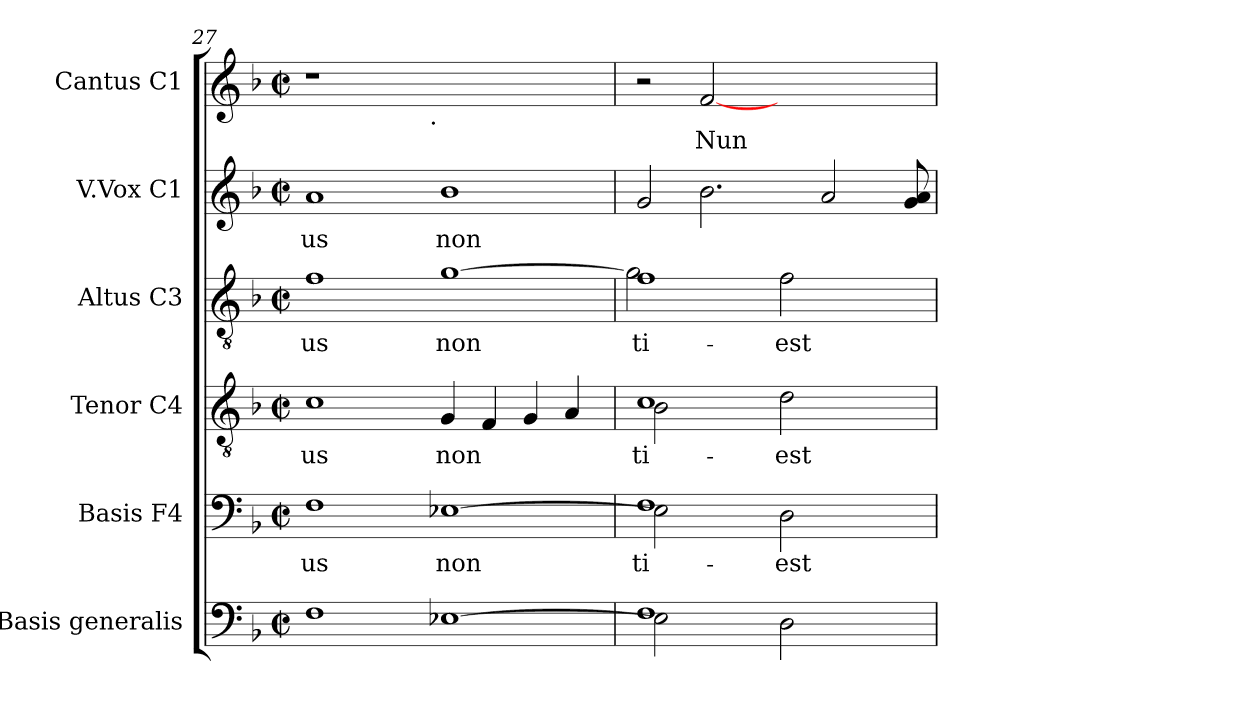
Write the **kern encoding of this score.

**kern	**kern	**text	**kern	**text	**kern	**text	**kern	**text	**kern	**text
*part6	*part5	*part5	*part4	*part4	*part3	*part3	*part2	*part2	*part1	*part1
*staff6	*staff5	*staff5	*staff4	*staff4	*staff3	*staff3	*staff2	*staff2	*staff1	*staff1
*I"Basis  generalis	*I"Basis  F4	*	*I"Tenor  C4	*	*I"Altus  C3	*	*I"V.Vox  C1	*	*I"Cantus  C1	*
*	*I'B	*	*I'T	*	*I'A	*	*	*	*I'C	*
*clefF4	*clefF4	*	*clefGv2	*	*clefGv2	*	*clefG2	*	*clefG2	*
*k[b-]	*k[b-]	*	*k[b-]	*	*k[b-]	*	*k[b-]	*	*k[b-]	*
*F:	*F:	*	*F:	*	*F:	*	*F:	*	*F:	*
*M2/2	*M2/2	*	*M2/2	*	*M2/2	*	*M2/2	*	*M2/2	*
*met(c|)	*met(c|)	*	*met(c|)	*	*met(c|)	*	*met(c|)	*	*met(c|)	*
=27	=27	=27	=27	=27	=27	=27	=27	=27	=27	=27
!	!	!LO:LY:b:cj	!	!LO:LY:b:cj	!	!LO:LY:b:cj	!	!LO:LY:b:cj	!	!
*	*	*	*	*	*	*	*	*	*^	*
1F	1F	-us	1c	-us	1f	-us	1a	-us	1r	2ryy	.
.	.	.	.	.	.	.	.	.	.	4...ryy	.
!	!	!	!	!	!	!	!	!	!	!LO:TX:b:t=.	!
.	.	.	.	.	.	.	.	.	.	1ryy	.
!	!	!LO:LY:b:cj	!	!LO:LY:b:cj	!	!LO:LY:b:cj	!	!LO:LY:b:cj	!	!	!
[>1E-X	[>1E-X	non	4G/	non	[>1g	non	1b-	non	1ryy	.	.
!	!	!	!	!LO:LY:b:cj	!	!	!	!	!	!	!
.	.	.	4F/	.	.	.	.	.	.	.	.
!	!	!	!	!LO:LY:b:cj	!	!	!	!	!	!	!
.	.	.	4G/	.	.	.	.	.	.	.	.
!	!	!	!	!LO:LY:b:cj	!	!	!	!	!	!	!
.	.	.	4A/	.	.	.	.	.	.	.	.
.	.	.	.	.	.	.	.	.	.	32ryy	.
=28	=28	=28	=28	=28	=28	=28	=28	=28	=28	=28	=28
*^	*^	*	*	*	*	*	*	*	*	*	*
!	!	!	!	!LO:LY:b:cj	!	!LO:LY:b:cj	!	!LO:LY:b:cj	!	!	!	!	!
*	*	*	*	*	*^	*	*^	*	*	*	*v	*v	*
1F	2E-\]	1F	2E-\]	ti-	1c	2B-\	ti-	1f	2g\]	ti-	2g/	.	2r	.
!	!	!	!	!	!	!	!	!	!	!	!	!	!	!LO:LY:b:cj
.	4.ryy	.	4.ryy	.	.	4.ryy	.	.	4.ryy	.	2.b-\	.	[<2f/	Nun-
.	1ryy	.	1ryy	.	.	1ryy	.	.	1ryy	.	.	.	.	.
!	!	!	!	!LO:LY:b:cj	!	!	!LO:LY:b:cj	!	!	!LO:LY:b:cj	!	!	!	!
2D\	.	2D\	.	-est	2d\	.	-est	2f\	.	-est	.	.	2..ryy	.
.	.	.	.	.	.	.	.	.	.	.	2a/	.	.	.
4.ryy	.	4.ryy	.	.	4.ryy	.	.	4.ryy	.	.	.	.	.	.
!	!	!	!	!	!	!	!	!	!	!	!	!LO:LY:b:cj	!	!
.	.	.	.	.	.	.	.	.	.	.	8a/ 8g/	-	.	.
*v	*v	*	*	*	*v	*v	*	*v	*v	*	*	*	*	*
*	*v	*v	*	*	*	*	*	*	*	*	*
=	=	=	=	=	=	=	=	=	=	=
*-	*-	*-	*-	*-	*-	*-	*-	*-	*-	*-
